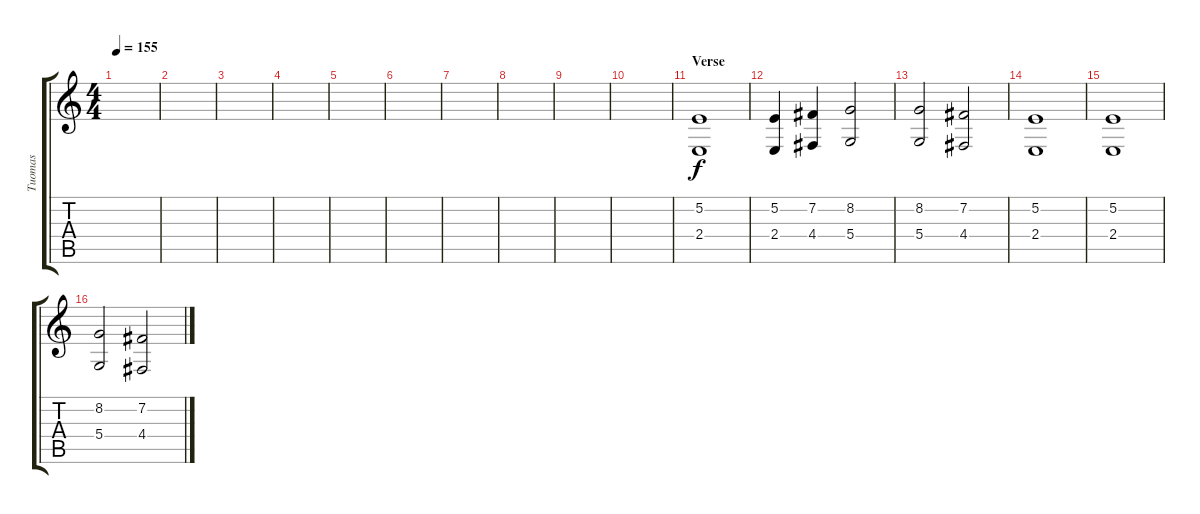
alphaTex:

\track ("Tuomas" "Tuomas") {instrument choiraahs}
\staff {score tabs}
\tuning (E4 B3 G3 D3 A2 E2) {hide}
\ts (4 4)
\tempo 155
\clef g2
\ks c
|
|
|
|
|
|
|
|
|
|
\section ("" "Verse")
(5.2 2.4).1 |
(5.2 2.4).4 (7.2 4.4).4 (8.2 5.4).2 |
(8.2 5.4).2 (7.2 4.4).2 |
(5.2 2.4).1 |
(5.2 2.4).1 |
(8.2 5.4).2 (7.2 4.4).2
